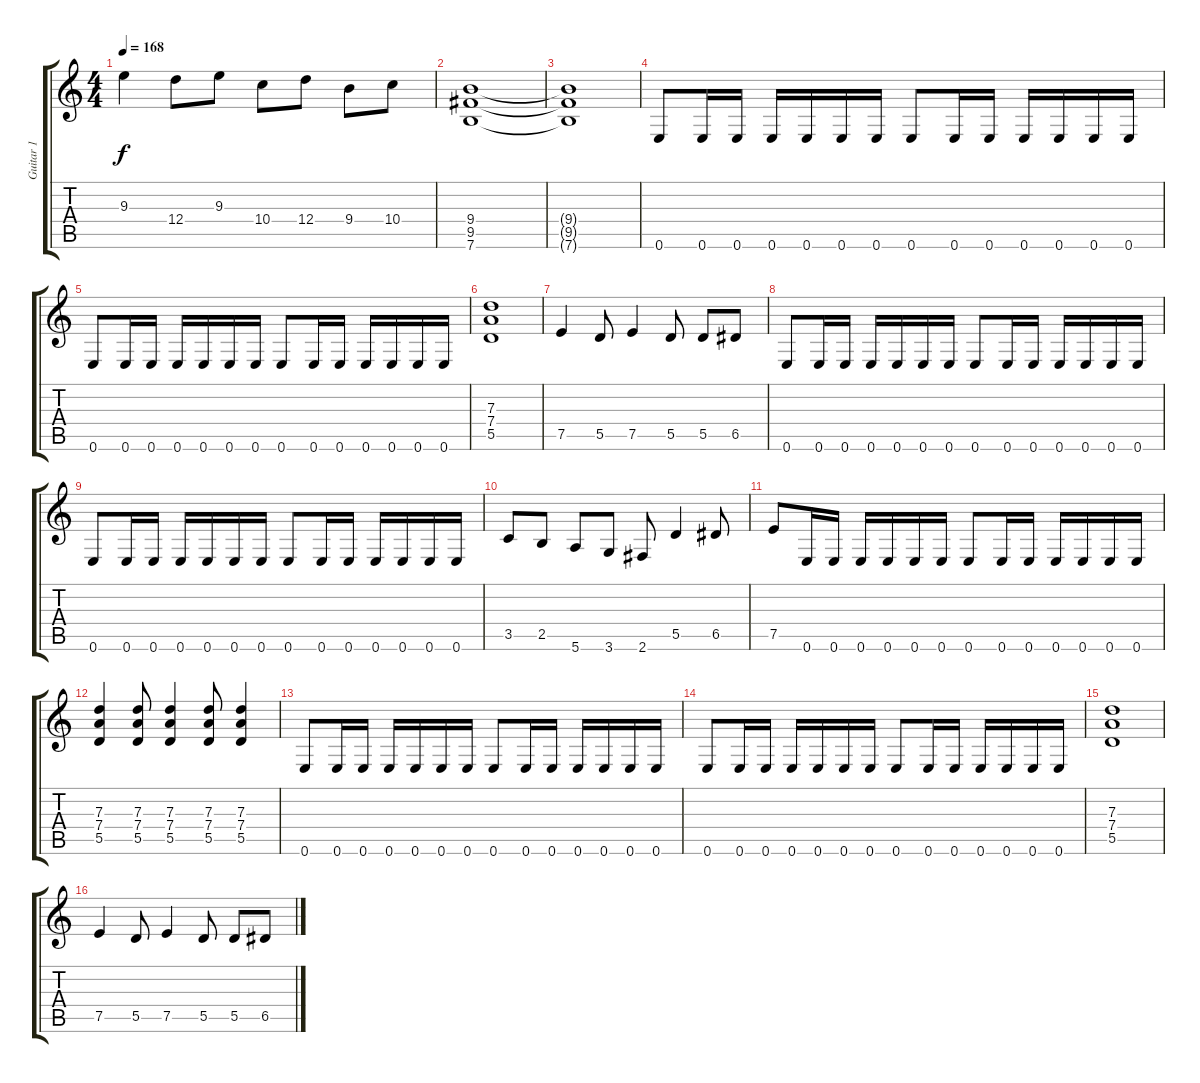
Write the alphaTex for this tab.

\track ("Guitar 1" "Guitar 1") {instrument distortionguitar}
\staff {score tabs}
\tuning (E4 B3 G3 D3 A2 E2) {hide}
\ts (4 4)
\tempo 168
\clef g2
\ks c
9.3.4{dy f} 12.4.8 9.3.8 10.4.8 12.4.8 9.4.8 10.4.8 |
(9.4 9.5 7.6).1 |
(9.4{t} 9.5{t} 7.6{t}).1 |
0.6.8 0.6.16 0.6.16 0.6.16 0.6.16 0.6.16 0.6.16 0.6.8 0.6.16 0.6.16 0.6.16 0.6.16 0.6.16 0.6.16 |
0.6.8 0.6.16 0.6.16 0.6.16 0.6.16 0.6.16 0.6.16 0.6.8 0.6.16 0.6.16 0.6.16 0.6.16 0.6.16 0.6.16 |
(7.3 7.4 5.5).1 |
7.5.4 5.5.8 7.5.4 5.5.8 5.5.8 6.5.8 |
0.6.8 0.6.16 0.6.16 0.6.16 0.6.16 0.6.16 0.6.16 0.6.8 0.6.16 0.6.16 0.6.16 0.6.16 0.6.16 0.6.16 |
0.6.8 0.6.16 0.6.16 0.6.16 0.6.16 0.6.16 0.6.16 0.6.8 0.6.16 0.6.16 0.6.16 0.6.16 0.6.16 0.6.16 |
3.5.8 2.5.8 5.6.8 3.6.8 2.6.8 5.5.4 6.5.8 |
7.5.8 0.6.16 0.6.16 0.6.16 0.6.16 0.6.16 0.6.16 0.6.8 0.6.16 0.6.16 0.6.16 0.6.16 0.6.16 0.6.16 |
(7.3 7.4 5.5).4 (7.3 7.4 5.5).8 (7.3 7.4 5.5).4 (7.3 7.4 5.5).8 (7.3 7.4 5.5).4 |
0.6.8 0.6.16 0.6.16 0.6.16 0.6.16 0.6.16 0.6.16 0.6.8 0.6.16 0.6.16 0.6.16 0.6.16 0.6.16 0.6.16 |
0.6.8 0.6.16 0.6.16 0.6.16 0.6.16 0.6.16 0.6.16 0.6.8 0.6.16 0.6.16 0.6.16 0.6.16 0.6.16 0.6.16 |
(7.3 7.4 5.5).1 |
7.5.4 5.5.8 7.5.4 5.5.8 5.5.8 6.5.8
